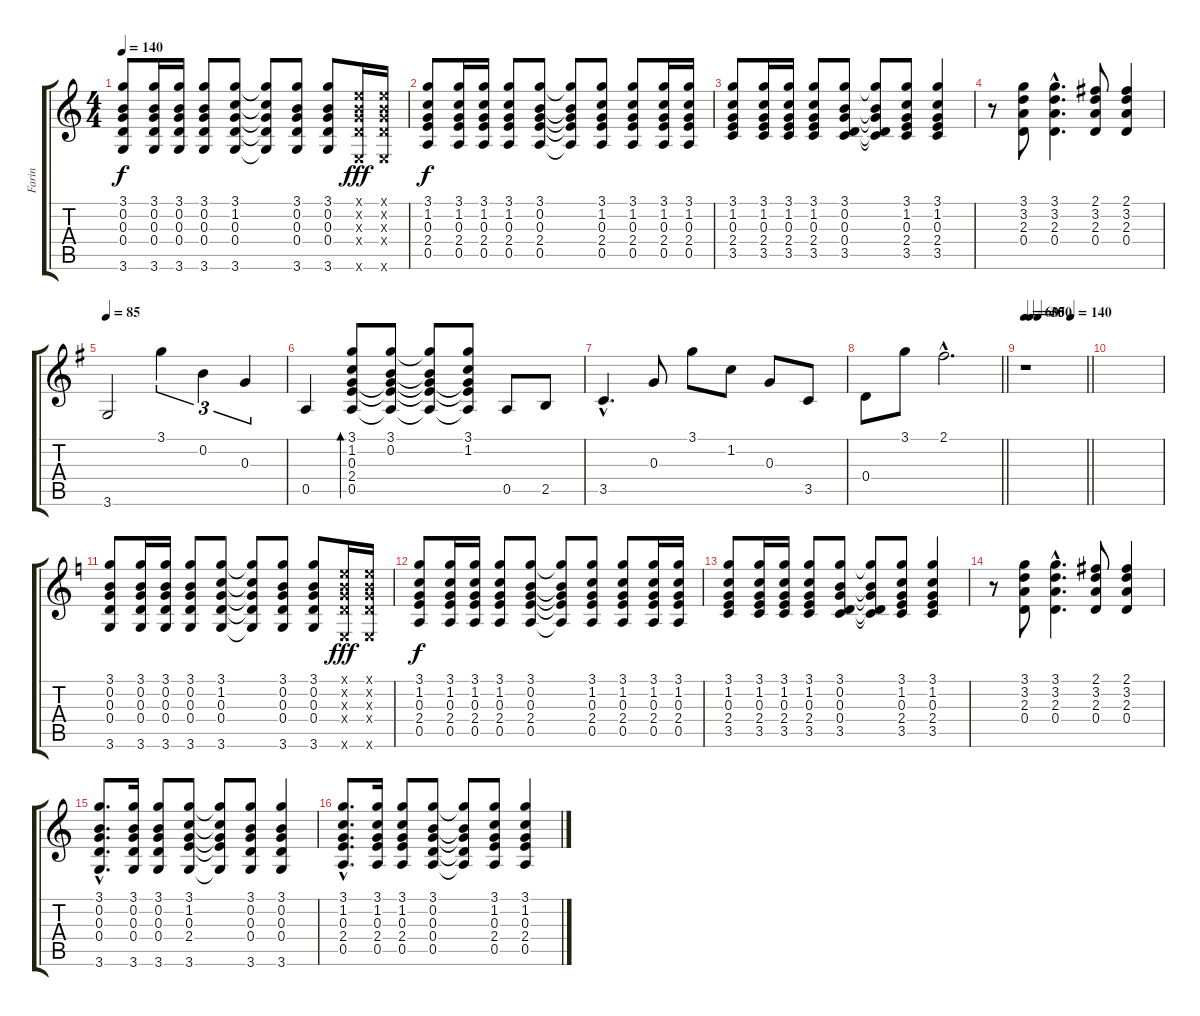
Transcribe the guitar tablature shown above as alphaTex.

\track ("Farin" "Farin") {instrument acousticguitarnylon}
\staff {score tabs}
\tuning (E4 B3 G3 D3 A2 E2) {hide}
\ts (4 4)
\tempo 140
\clef g2
\ks c
(3.1 0.2 0.3 0.4 3.6).8{dy f} (3.1 0.2 0.3 0.4 3.6).16 (3.1 0.2 0.3 0.4 3.6).16 (3.1 0.2 0.3 0.4 3.6).8 (3.1 1.2 0.3 0.4 3.6).8 (3.1{t} 1.2{t} 0.3{t} 0.4{t} 3.6{t}).8 (3.1 0.2 0.3 0.4 3.6).8 (3.1 0.2 0.3 0.4 3.6).8 (0.1{x} 0.2{x} 0.3{x} 0.4{x} 0.6{x}).16{dy fff} (0.1{x} 0.2{x} 0.3{x} 0.4{x} 0.6{x}).16 |
(3.1 1.2 0.3 2.4 0.5).8{dy f} (3.1 1.2 0.3 2.4 0.5).16 (3.1 1.2 0.3 2.4 0.5).16 (3.1 1.2 0.3 2.4 0.5).8 (3.1 0.2 0.3 2.4 0.5).8 (3.1{t} 0.2{t} 0.3{t} 2.4{t} 0.5{t}).8 (3.1 1.2 0.3 2.4 0.5).8 (3.1 1.2 0.3 2.4 0.5).8 (3.1 1.2 0.3 2.4 0.5).16 (3.1 1.2 0.3 2.4 0.5).16 |
(3.1 1.2 0.3 2.4 3.5).8 (3.1 1.2 0.3 2.4 3.5).16 (3.1 1.2 0.3 2.4 3.5).16 (3.1 1.2 0.3 2.4 3.5).8 (3.1 0.2 0.3 0.4 3.5).8 (3.1{t} 0.2{t} 0.3{t} 0.4{t} 3.5{t}).8 (3.1 1.2 0.3 2.4 3.5).8 (3.1 1.2 0.3 2.4 3.5).4 |
r.8 (3.1 3.2 2.3 0.4).8 (3.1{hac} 3.2{hac} 2.3{hac} 0.4{hac}).4{d} (2.1 3.2 2.3 0.4).8 (2.1 3.2 2.3 0.4).4 |
\tempo 70
\tempo 85
\ks g
3.6.2 3.1.4{tu (3 2)} 0.2.4{tu (3 2)} 0.3.4{tu (3 2)} |
0.5.4 (3.1 1.2 0.3 2.4 0.5).8{bd 240} (3.1 0.2 0.3{t} 2.4{t} 0.5{t}).8 (3.1{t} 0.2{t} 0.3{t} 2.4{t} 0.5{t}).8 (3.1 1.2 0.3{t} 2.4{t} 0.5{t}).8 0.5.8 2.5.8 |
3.5{hac}.4{d} 0.3.8 3.1.8 1.2.8 0.3.8 3.5.8 |
\barLineRight lightlight
0.4.8 3.1.8 2.1{hac}.2{d} |
\tempo 60
\tempo (30 0.09375)
\tempo (50 0.21875)
\tempo (140 0.75)
\barLineRight lightlight
r.1 |
|
\ks c
(3.1 0.2 0.3 0.4 3.6).8 (3.1 0.2 0.3 0.4 3.6).16 (3.1 0.2 0.3 0.4 3.6).16 (3.1 0.2 0.3 0.4 3.6).8 (3.1 1.2 0.3 0.4 3.6).8 (3.1{t} 1.2{t} 0.3{t} 0.4{t} 3.6{t}).8 (3.1 0.2 0.3 0.4 3.6).8 (3.1 0.2 0.3 0.4 3.6).8 (0.1{x} 0.2{x} 0.3{x} 0.4{x} 0.6{x}).16{dy fff} (0.1{x} 0.2{x} 0.3{x} 0.4{x} 0.6{x}).16 |
(3.1 1.2 0.3 2.4 0.5).8{dy f} (3.1 1.2 0.3 2.4 0.5).16 (3.1 1.2 0.3 2.4 0.5).16 (3.1 1.2 0.3 2.4 0.5).8 (3.1 0.2 0.3 2.4 0.5).8 (3.1{t} 0.2{t} 0.3{t} 2.4{t} 0.5{t}).8 (3.1 1.2 0.3 2.4 0.5).8 (3.1 1.2 0.3 2.4 0.5).8 (3.1 1.2 0.3 2.4 0.5).16 (3.1 1.2 0.3 2.4 0.5).16 |
(3.1 1.2 0.3 2.4 3.5).8 (3.1 1.2 0.3 2.4 3.5).16 (3.1 1.2 0.3 2.4 3.5).16 (3.1 1.2 0.3 2.4 3.5).8 (3.1 0.2 0.3 0.4 3.5).8 (3.1{t} 0.2{t} 0.3{t} 0.4{t} 3.5{t}).8 (3.1 1.2 0.3 2.4 3.5).8 (3.1 1.2 0.3 2.4 3.5).4 |
r.8 (3.1 3.2 2.3 0.4).8 (3.1{hac} 3.2{hac} 2.3{hac} 0.4{hac}).4{d} (2.1 3.2 2.3 0.4).8 (2.1 3.2 2.3 0.4).4 |
(3.1{hac} 0.2{hac} 0.3{hac} 0.4{hac} 3.6{hac}).8{d} (3.1 0.2 0.3 0.4 3.6).16 (3.1 0.2 0.3 0.4 3.6).8 (3.1 1.2 0.3 2.4 3.6).8 (3.1{t} 1.2{t} 0.3{t} 2.4{t} 3.6{t}).8 (3.1 0.2 0.3 0.4 3.6).8 (3.1 0.2 0.3 0.4 3.6).4 |
(3.1{hac} 1.2{hac} 0.3{hac} 2.4{hac} 0.5{hac}).8{d} (3.1 1.2 0.3 2.4 0.5).16 (3.1 1.2 0.3 2.4 0.5).8 (3.1 0.2 0.3 0.4 0.5).8 (3.1{t} 0.2{t} 0.3{t} 0.4{t} 0.5{t}).8 (3.1 1.2 0.3 2.4 0.5).8 (3.1 1.2 0.3 2.4 0.5).4
